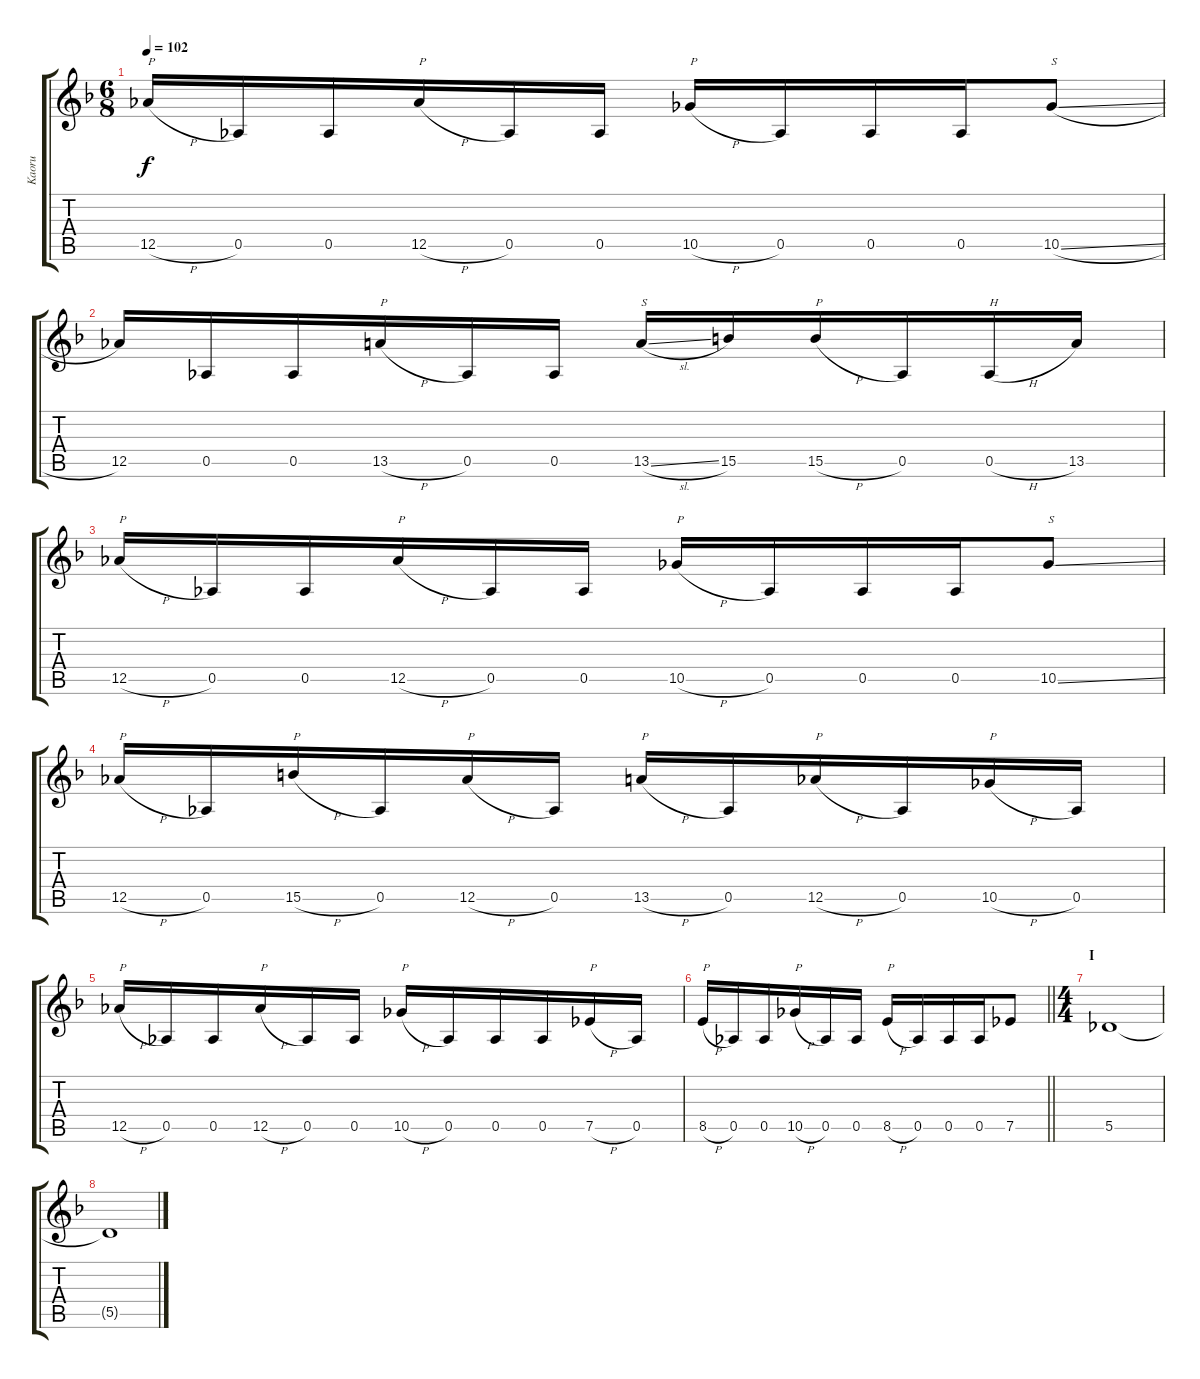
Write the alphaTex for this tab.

\track ("Kaoru" "Kaoru") {instrument acousticguitarsteel}
\staff {score tabs}
\tuning (Eb4 Bb3 Gb3 Db3 Ab2 Db2) {hide}
\ts (6 8)
\tempo 102
\clef g2
\ks f
12.5{h}.16{txt "P" dy f beam merge} 0.5.16 0.5.16 12.5{h}.16{txt "P"} 0.5.16{beam merge} 0.5.16 10.5{h}.16{txt "P"} 0.5.16{beam merge} 0.5.16{beam merge} 0.5.16 10.5{sl}.8{txt "S"} |
12.5.16{beam merge} 0.5.16 0.5.16 13.5{h}.16{txt "P"} 0.5.16{beam merge} 0.5.16 13.5{sl}.16{txt "S"} 15.5.16{beam merge} 15.5{h}.16{txt "P" beam merge} 0.5.16 0.5{h}.16{txt "H" beam merge} 13.5.16 |
12.5{h}.16{txt "P" beam merge} 0.5.16 0.5.16 12.5{h}.16{txt "P"} 0.5.16{beam merge} 0.5.16 10.5{h}.16{txt "P"} 0.5.16{beam merge} 0.5.16{beam merge} 0.5.16 10.5{ss}.8{txt "S"} |
12.5{h}.16{txt "P" beam merge} 0.5.16 15.5{h}.16{txt "P"} 0.5.16{beam merge} 12.5{h}.16{txt "P"} 0.5.16 13.5{h}.16{txt "P" beam merge} 0.5.16 12.5{h}.16{txt "P"} 0.5.16{beam merge} 10.5{h}.16{txt "P"} 0.5.16 |
12.5{h}.16{txt "P" beam merge} 0.5.16 0.5.16 12.5{h}.16{txt "P"} 0.5.16{beam merge} 0.5.16 10.5{h}.16{txt "P"} 0.5.16{beam merge} 0.5.16{beam merge} 0.5.16 7.5{h}.16{txt "P"} 0.5.16 |
\barLineRight lightlight
8.5{h}.16{txt "P" beam merge} 0.5.16 0.5.16 10.5{h}.16{txt "P" beam merge} 0.5.16 0.5.16 8.5{h}.16{txt "P" beam merge} 0.5.16 0.5.16 0.5.16 7.5.8 |
\ts (4 4)
\section ("" "I")
5.5.1 |
5.5{t}.1{volume 1}
